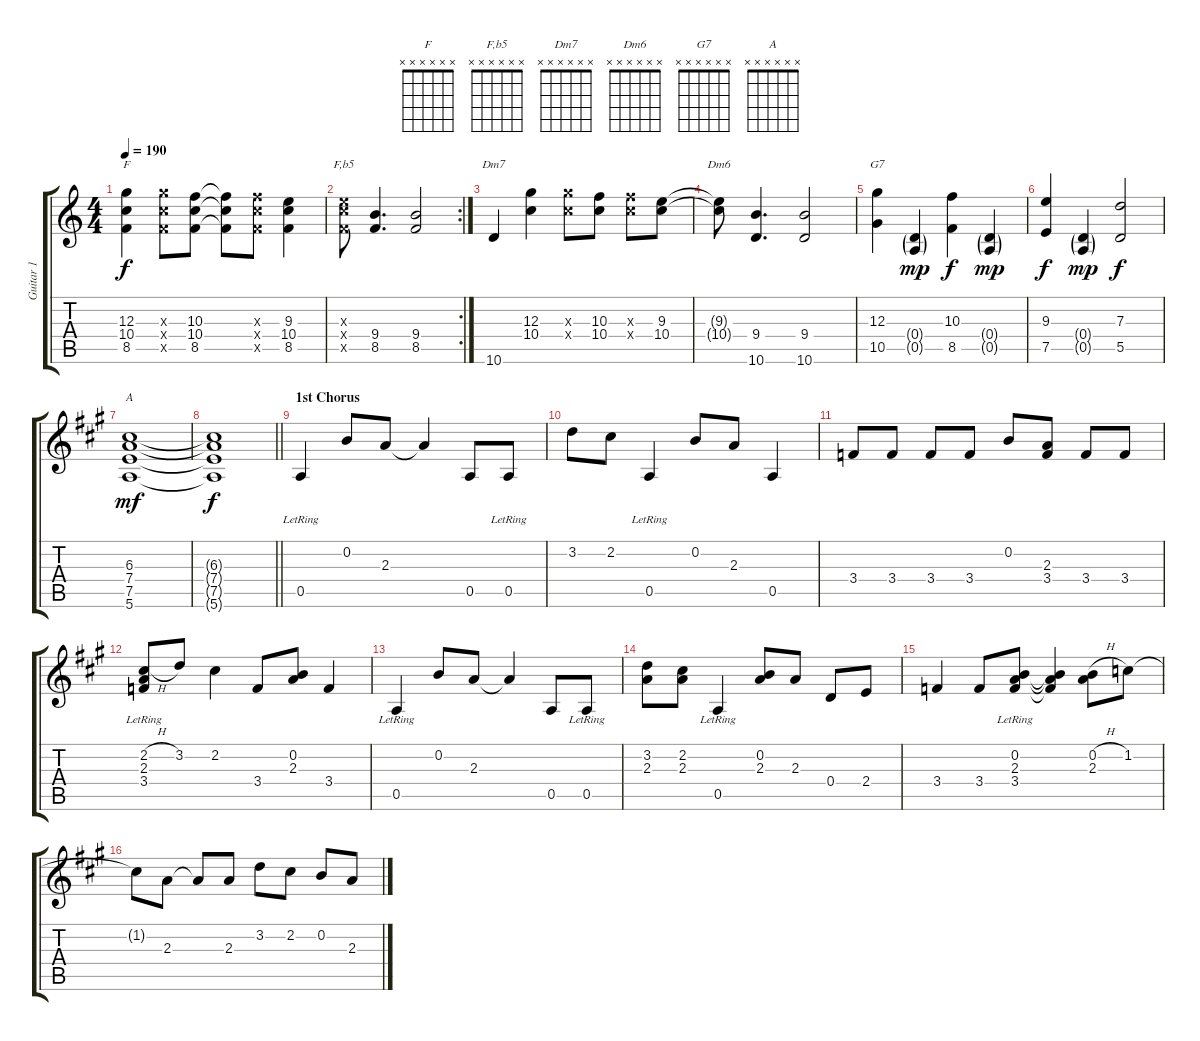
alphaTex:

\track ("Guitar 1" "Guitar 1") {instrument overdrivenguitar}
\staff {score tabs}
\tuning (E4 B3 G3 D3 A2 E2) {hide}
\chord ("F" x x x x x x)
\chord ("F,b5" x x x x x x)
\chord ("Dm7" x x x x x x)
\chord ("Dm6" x x x x x x)
\chord ("G7" x x x x x x)
\chord ("A" x x x x x x)
\ts (4 4)
\tempo 190
\clef g2
\ks c
(12.3 10.4 8.5).4{ch "F" dy f} (12.3{x} 10.4{x} 8.5{x}).8 (10.3 10.4 8.5).8 (10.3{t} 10.4{t} 8.5{t}).8 (10.3{x} 10.4{x} 8.5{x}).8 (9.3 10.4 8.5).4 |
\rc 2
(9.3{x} 10.4{x} 8.5{x}).8{ch "F,b5"} (9.4 8.5).4{d} (9.4 8.5).2 |
10.6.4{ch "Dm7"} (12.3 10.4).4 (12.3{x} 10.4{x}).8 (10.3 10.4).8 (10.3{x} 10.4{x}).8 (9.3 10.4).8 |
(9.3{t} 10.4{t}).8{ch "Dm6"} (9.4 10.6).4{d} (9.4 10.6).2 |
(12.3 10.5).4{ch "G7"} (0.4{g} 0.5{g}).4{dy mp} (10.3 8.5).4{dy f} (0.4{g} 0.5{g}).4{dy mp} |
(9.3 7.5).4{dy f} (0.4{g} 0.5{g}).4{dy mp} (7.3 5.5).2{dy f} |
\ks a
(6.3 7.4 7.5 5.6).1{ch "A" dy mf instrument electricguitarclean} |
\barLineRight lightlight
(6.3{t} 7.4{t} 7.5{t} 5.6{t}).1{dy f} |
\section ("" "1st Chorus")
0.5{lr}.4 0.2.8 2.3.8 2.3{t}.4 0.5.8 0.5{lr}.8 |
3.2.8 2.2.8 0.5{lr}.4 0.2.8 2.3.8 0.5.4 |
3.4.8 3.4.8 3.4.8 3.4.8 0.2.8 (2.3 3.4).8 3.4.8 3.4.8 |
(2.2{h} 2.3 3.4{lr}).8 3.2.8 2.2.4 3.4.8 (0.2 2.3).8 3.4.4 |
0.5{lr}.4 0.2.8 2.3.8 2.3{t}.4 0.5.8 0.5{lr}.8 |
(3.2 2.3).8 (2.2 2.3).8 0.5{lr}.4 (0.2 2.3).8 2.3.8 0.4.8 2.4.8 |
3.4.4 3.4.8 (0.2 2.3 3.4{lr}).8 (0.2{t} 2.3{t} 3.4{t}).4 (0.2{h} 2.3).8 1.2.8 |
1.2{t}.8 2.3.8 2.3{t}.8 2.3.8 3.2.8 2.2.8 0.2.8 2.3.8
